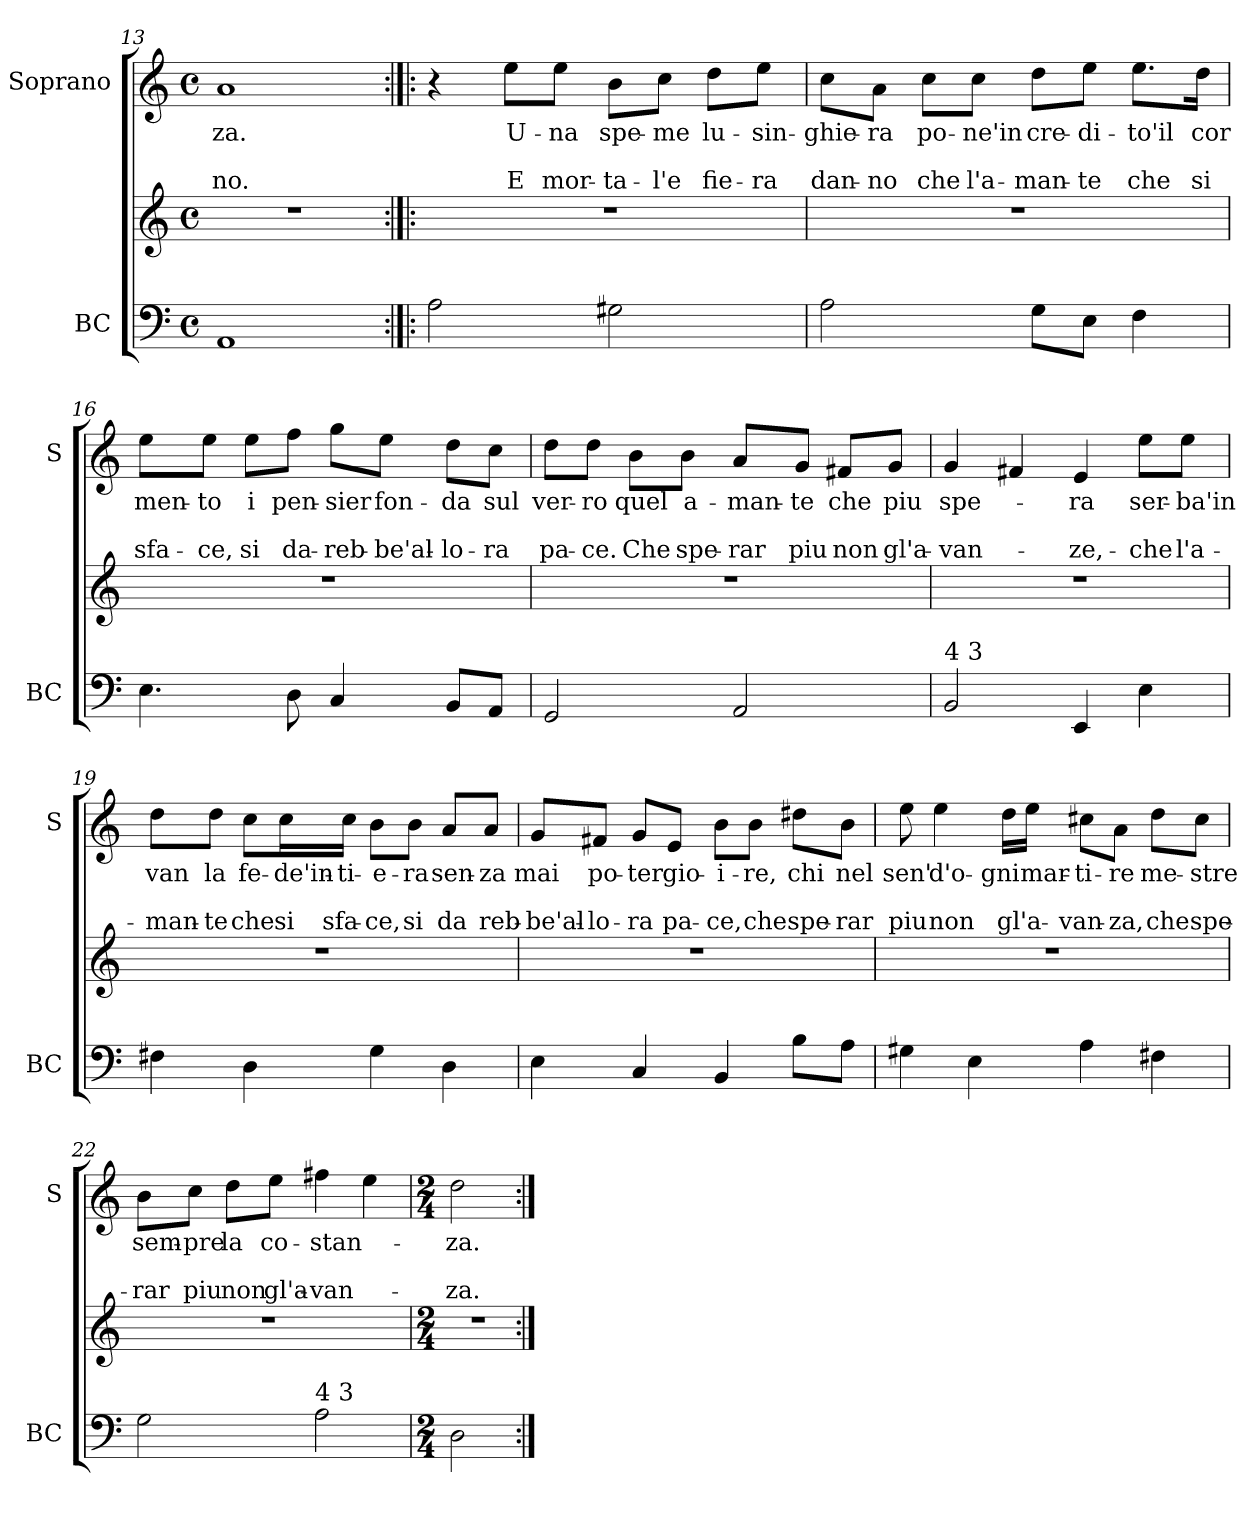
**kern	**kern	**kern	**text	**text	**text
*part2	*part2	*part1	*part1	*part1	*part1
*staff3	*staff2	*staff1	*staff1	*staff1	*staff1
*I"BC	*	*I"Soprano	*	*	*
*I'BC	*	*I'S	*	*	*
*clefF4	*clefG2	*clefG2	*	*	*
*k[]	*k[]	*k[]	*	*	*
*C:	*C:	*C:	*	*	*
*M4/4	*M4/4	*M4/4	*	*	*
*met(c)	*met(c)	*met(c)	*	*	*
=13	=13	=13	=13	=13	=13
!	!	!	!LO:LY:b	!	!LO:LY:b
1AA	1r	1a	-za.	.	-no.
=14:|!|:	=14:|!|:	=14:|!|:	=14:|!|:	=14:|!|:	=14:|!|:
2A\	1r	4r	.	.	.
!	!	!	!LO:LY:b	!	!LO:LY:b
.	.	8ee\L	U-	.	E
!	!	!	!LO:LY:b	!	!LO:LY:b
.	.	8ee\J	-na	.	mor-
!	!	!	!LO:LY:b	!	!LO:LY:b
2G#X\	.	8b\L	spe-	.	-ta-
!	!	!	!LO:LY:b	!	!LO:LY:b
.	.	8cc\J	-me	.	-l'e
!	!	!	!LO:LY:b	!	!LO:LY:b
.	.	8dd\L	lu-	.	fie-
!	!	!	!LO:LY:b	!	!LO:LY:b
.	.	8ee\J	-sin-	.	-ra
!!LO:LB:g=z
=15	=15	=15	=15	=15	=15
!	!	!	!LO:LY:b	!	!LO:LY:b
2A\	1r	8cc\L	-ghie-	.	dan-
!	!	!	!LO:LY:b	!	!LO:LY:b
.	.	8a\J	-ra	.	-no
!	!	!	!LO:LY:b	!	!LO:LY:b
.	.	8cc\L	po-	.	che
!	!	!	!LO:LY:b	!	!LO:LY:b
.	.	8cc\J	-ne'in	.	l'a-
!	!	!	!LO:LY:b	!	!LO:LY:b
8G\L	.	8dd\L	cre-	.	-man-
!	!	!	!LO:LY:b	!	!LO:LY:b
8E\J	.	8ee\J	-di-	.	-te
!	!	!	!LO:LY:b	!	!LO:LY:b
4F\	.	8.ee\L	-to'il	.	che
!	!	!	!LO:LY:b	!	!LO:LY:b
.	.	16dd\Jk	cor	.	si
=16	=16	=16	=16	=16	=16
!	!	!	!LO:LY:b	!	!LO:LY:b
4.E\	1r	8ee\L	men-	.	sfa-
!	!	!	!LO:LY:b	!	!LO:LY:b
.	.	8ee\J	-to	.	-ce,
!	!	!	!LO:LY:b	!	!LO:LY:b
.	.	8ee\L	i	.	si
!	!	!	!LO:LY:b	!	!LO:LY:b
8D\	.	8ff\J	pen-	.	da-
!	!	!	!LO:LY:b	!	!LO:LY:b
4C/	.	8gg\L	-sier	.	-reb-
!	!	!	!LO:LY:b	!	!LO:LY:b
.	.	8ee\J	fon-	.	-be'al-
!	!	!	!LO:LY:b	!	!LO:LY:b
8BB/L	.	8dd\L	-da	.	-lo-
!	!	!	!LO:LY:b	!	!LO:LY:b
8AA/J	.	8cc\J	sul	.	-ra
=17	=17	=17	=17	=17	=17
!	!	!	!LO:LY:b	!	!LO:LY:b
2GG/	1r	8dd\L	ver-	.	pa-
!	!	!	!LO:LY:b	!	!LO:LY:b
.	.	8dd\J	-ro	.	-ce.
!	!	!	!LO:LY:b	!	!LO:LY:b
.	.	8b\L	quel	.	Che
!	!	!	!LO:LY:b	!	!LO:LY:b
.	.	8b\J	a-	.	spe-
!	!	!	!LO:LY:b	!	!LO:LY:b
2AA/	.	8a/L	-man-	.	-rar
!	!	!	!LO:LY:b	!	!LO:LY:b
.	.	8g/J	-te	.	piu
!	!	!	!LO:LY:b	!	!LO:LY:b
.	.	8f#X/L	che	.	non
!	!	!	!LO:LY:b	!	!LO:LY:b
.	.	8g/J	piu	.	gl'a-
!!LO:LB:g=z
=18	=18	=18	=18	=18	=18
!LO:TX:a:t=4   3	!	!	!	!	!
!	!	!	!LO:LY:b	!	!LO:LY:b
2BB/	1r	4g/	spe-	.	-van-
.	.	4f#X/	.	.	.
!	!	!	!LO:LY:b	!	!LO:LY:b
4EE/	.	4e/	-ra	.	-ze,-
!	!	!	!LO:LY:b	!	!LO:LY:b
4E\	.	8ee\L	ser-	.	-che
!	!	!	!LO:LY:b	!	!LO:LY:b
.	.	8ee\J	-ba'in	.	l'a-
=19	=19	=19	=19	=19	=19
!	!	!	!LO:LY:b	!	!LO:LY:b
4F#X\	1r	8dd\L	van	.	-man-
!	!	!	!LO:LY:b	!	!LO:LY:b
.	.	8dd\J	la	.	-te
!	!	!	!LO:LY:b	!	!LO:LY:b
4D\	.	8cc\L	fe-	.	che
!	!	!	!LO:LY:b	!	!LO:LY:b
.	.	16cc\L	-de'in-	.	si
!	!	!	!LO:LY:b	!	!LO:LY:b
.	.	16cc\JJ	-ti-	.	sfa-
!	!	!	!LO:LY:b	!	!LO:LY:b
4G\	.	8b\L	-e-	.	-ce,
!	!	!	!LO:LY:b	!	!LO:LY:b
.	.	8b\J	-ra	.	si
!	!	!	!LO:LY:b	!	!LO:LY:b
4D\	.	8a/L	sen-	.	da
!	!	!	!LO:LY:b	!	!LO:LY:b
.	.	8a/J	-za	.	reb-
=20	=20	=20	=20	=20	=20
!	!	!	!LO:LY:b	!	!LO:LY:b
4E\	1r	8g/L	mai	.	-be'al-
!	!	!	!LO:LY:b	!	!LO:LY:b
.	.	8f#X/J	po-	.	-lo-
!	!	!	!LO:LY:b	!	!LO:LY:b
4C/	.	8g/L	-ter	.	-ra
!	!	!	!LO:LY:b	!	!LO:LY:b
.	.	8e/J	gio-	.	pa-
!	!	!	!LO:LY:b	!	!LO:LY:b
4BB/	.	8b\L	-i-	.	-ce,
!	!	!	!LO:LY:b	!	!LO:LY:b
.	.	8b\J	-re,	.	che
!	!	!	!LO:LY:b	!	!LO:LY:b
8B\L	.	8dd#X\L	chi	.	spe-
!	!	!	!LO:LY:b	!	!LO:LY:b
8A\J	.	8b\J	nel	.	-rar
!!LO:LB:g=z
=21	=21	=21	=21	=21	=21
!	!	!	!LO:LY:b	!	!LO:LY:b
4G#X\	1r	8ee\	sen'	.	piu
!	!	!	!LO:LY:b	!	!LO:LY:b
.	.	4ee\	d'o-	.	non
4E\	.	.	.	.	.
!	!	!	!LO:LY:b	!	!LO:LY:b
.	.	16dd\LL	-gni	.	gl'a-
!	!	!	!LO:LY:b	!	!
.	.	16ee\JJ	mar-	.	.
!	!	!	!LO:LY:b	!	!LO:LY:b
4A\	.	8cc#X\L	-ti-	.	-van-
!	!	!	!LO:LY:b	!	!LO:LY:b
.	.	8a\J	-re	.	-za,
!	!	!	!LO:LY:b	!	!LO:LY:b
4F#X\	.	8dd\L	me-	.	che
!	!	!	!LO:LY:b	!	!LO:LY:b
.	.	8cc#\J	-stre	.	spe-
=22	=22	=22	=22	=22	=22
!	!	!	!LO:LY:b	!	!LO:LY:b
2G\	1r	8b\L	sem-	.	-rar
!	!	!	!LO:LY:b	!	!LO:LY:b
.	.	8cc\J	-pre	.	piu
!	!	!	!LO:LY:b	!	!LO:LY:b
.	.	8dd\L	la	.	non
!	!	!	!LO:LY:b	!	!LO:LY:b
.	.	8ee\J	co-	.	gl'a-
!LO:TX:a:t=4   3	!	!	!	!	!
!	!	!	!LO:LY:b	!	!LO:LY:b
2A\	.	4ff#X\	-stan-	.	-van-
.	.	4ee\	.	.	.
=23	=23	=23	=23	=23	=23
*M2/4	*M2/4	*M2/4	*	*	*
!	!	!	!LO:LY:b	!	!LO:LY:b
2D\	2r	2dd\	-za.	.	-za.
=:|!	=:|!	=:|!	=:|!	=:|!	=:|!
*-	*-	*-	*-	*-	*-
